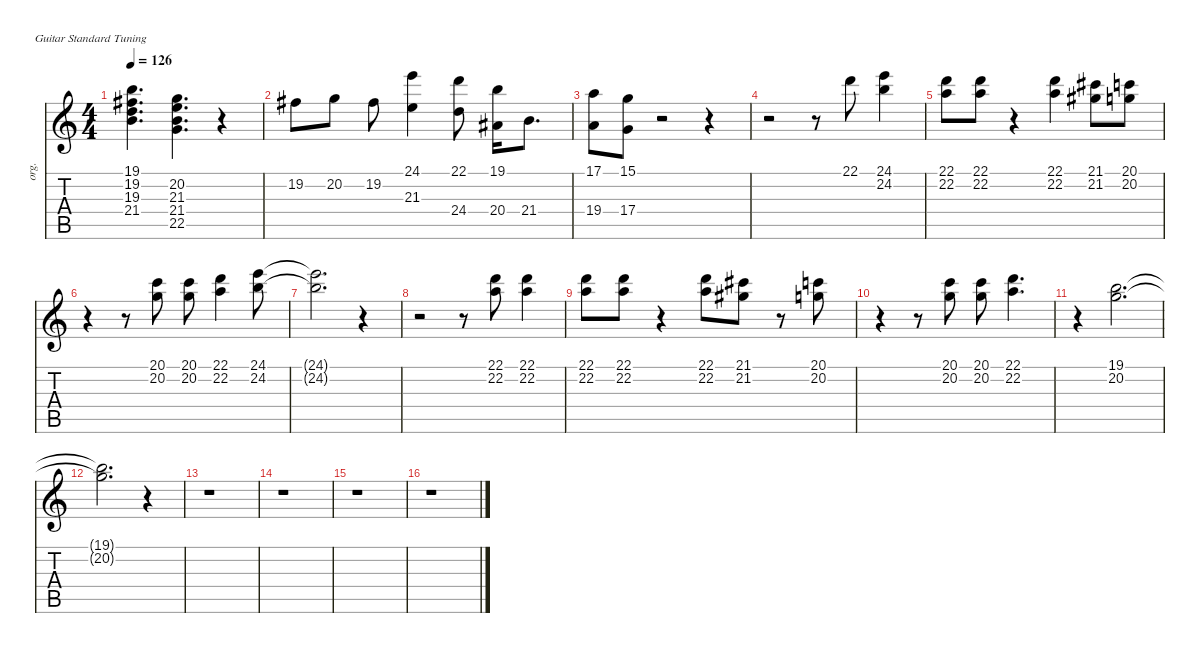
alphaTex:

\defaultSystemsLayout 4
\hideDynamics
\bracketExtendMode nobrackets
\otherSystemsTrackNameOrientation horizontal
\track ("Vocal" "org.") {instrument rockorgan}
\staff {score tabs}
\tuning (E4 B3 G3 D3 A2 E2)
\ts (4 4)
\tempo 126
\clef g2
\ks c
(19.1 19.2{acc #} 19.3 21.4).4{d dy f beam Down} (20.2 21.3 21.4 22.5).4{d beam Down} r.4{beam Down} |
19.2{acc #}.8{beam Down} 20.2.8{beam Down} 19.2{acc #}.8{beam Down} (24.1 21.3).4{beam Down} (22.1 24.4).8{beam Down} (19.1 20.4{acc #}).16{beam Down} 21.4.8{d beam Down} |
(17.1 19.4).8{beam Down} (15.1 17.4).8{beam Down} r.2{beam Down} r.4{beam Down} |
r.2{beam Down} r.8{beam Down} 22.1.8{beam Down} (24.1 24.2).4{beam Down} |
(22.1 22.2).8{beam Down} (22.1 22.2).8{beam Down} r.4{beam Down} (22.1 22.2).4{beam Down} (21.1{acc #} 21.2{acc #}).8{beam Down} (20.1 20.2).8{beam Down} |
r.4{beam Down} r.8{beam Down} (20.1 20.2).8{beam Down} (20.1 20.2).8{beam Down} (22.1 22.2).4{beam Down} (24.1 24.2).8{beam Down} |
(24.1{t} 24.2{t}).2{d beam Down} r.4{beam Down} |
r.2{beam Down} r.8{beam Down} (22.1 22.2).8{beam Down} (22.1 22.2).4{beam Down} |
(22.1 22.2).8{beam Down} (22.1 22.2).8{beam Down} r.4{beam Down} (22.1 22.2).8{beam Down} (21.1{acc #} 21.2{acc #}).8{beam Down} r.8{beam Down} (20.1 20.2).8{beam Down} |
r.4{beam Down} r.8{beam Down} (20.1 20.2).8{beam Down} (20.1 20.2).8{beam Down} (22.1 22.2).4{d beam Down} |
r.4{beam Down} (19.1 20.2).2{d beam Down} |
(19.1{t} 20.2{t}).2{d beam Down} r.4{beam Down} |
r.1{beam Down} |
r.1{beam Down} |
r.1{beam Down} |
r.1{beam Down}
